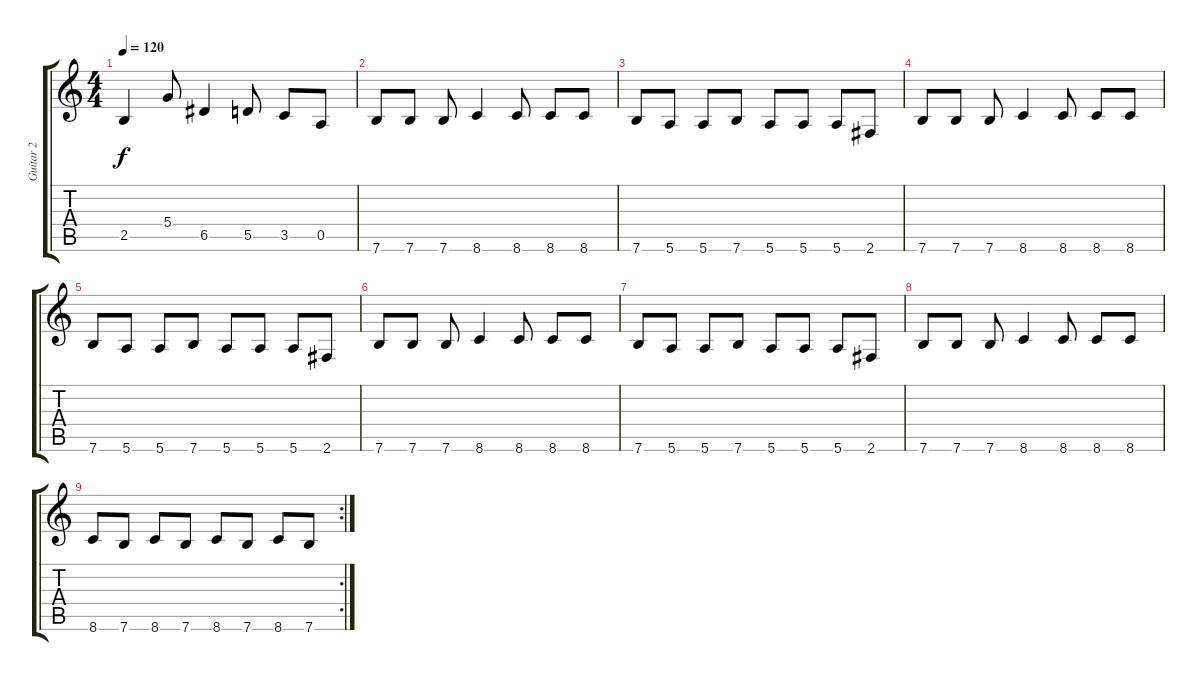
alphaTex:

\track ("Guitar 2" "Guitar 2") {instrument electricbassfinger}
\staff {score tabs}
\tuning (E4 B3 G3 D3 A2 E2) {hide}
\ts (4 4)
\tempo 120
\clef g2
\ks c
2.5.4{dy f} 5.4.8 6.5.4 5.5.8 3.5.8 0.5.8 |
7.6.8 7.6.8 7.6.8 8.6.4 8.6.8 8.6.8 8.6.8 |
7.6.8 5.6.8 5.6.8 7.6.8 5.6.8 5.6.8 5.6.8 2.6.8 |
7.6.8 7.6.8 7.6.8 8.6.4 8.6.8 8.6.8 8.6.8 |
7.6.8 5.6.8 5.6.8 7.6.8 5.6.8 5.6.8 5.6.8 2.6.8 |
7.6.8 7.6.8 7.6.8 8.6.4 8.6.8 8.6.8 8.6.8 |
7.6.8 5.6.8 5.6.8 7.6.8 5.6.8 5.6.8 5.6.8 2.6.8 |
7.6.8 7.6.8 7.6.8 8.6.4 8.6.8 8.6.8 8.6.8 |
\rc 2
8.6.8 7.6.8 8.6.8 7.6.8 8.6.8 7.6.8 8.6.8 7.6.8
